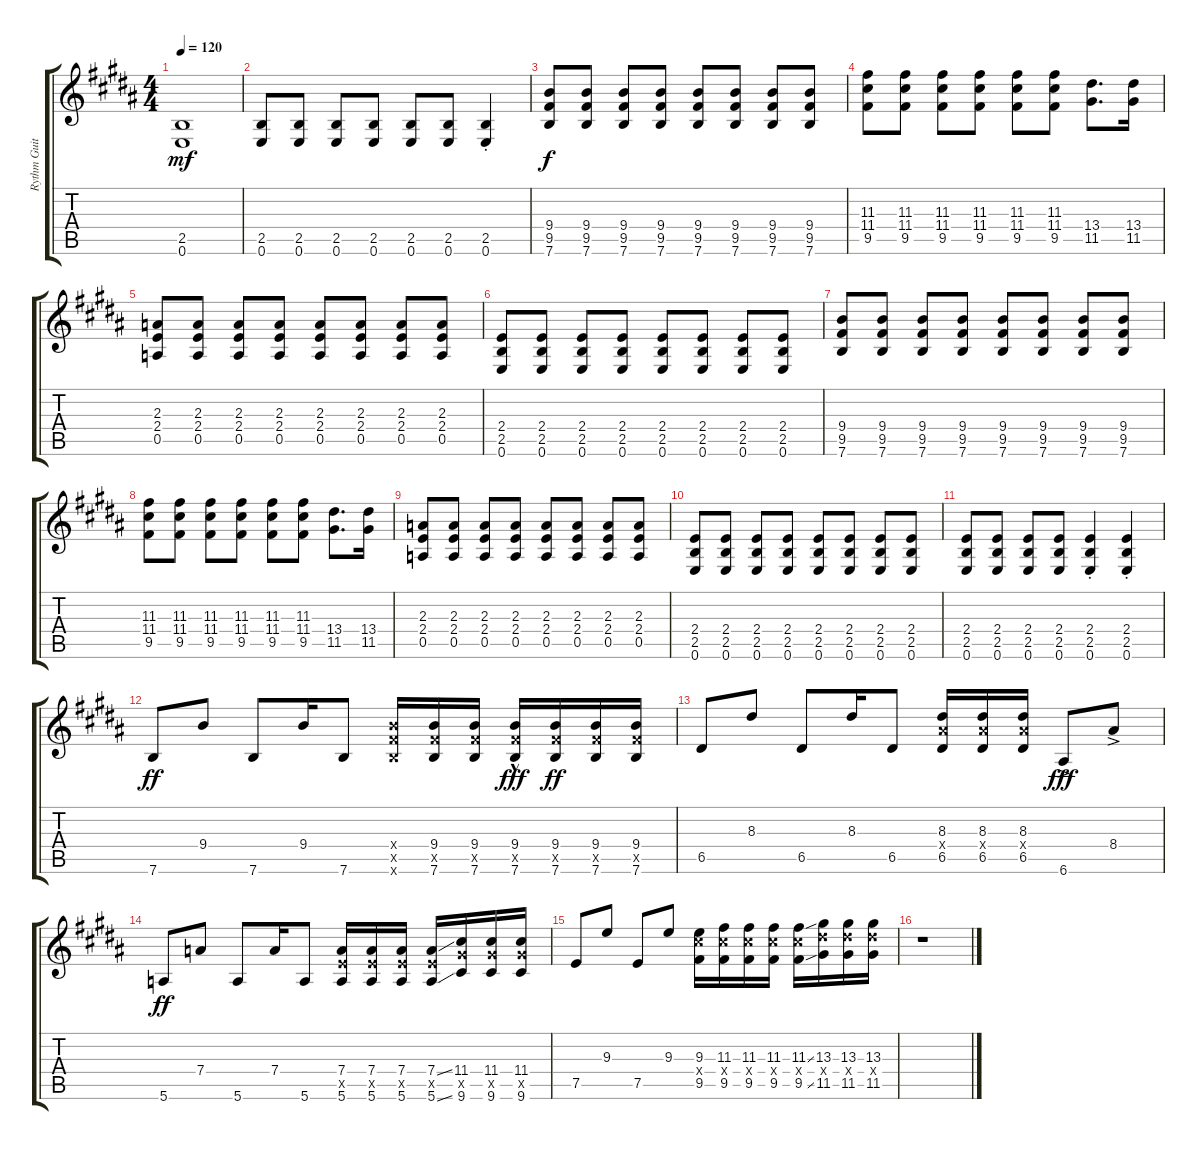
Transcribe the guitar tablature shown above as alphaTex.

\track ("Rythm Guitar" "Rythm Guit") {instrument distortionguitar}
\staff {score tabs}
\tuning (E4 B3 G3 D3 A2 E2) {hide}
\ts (4 4)
\tempo 120
\clef g2
\ks g#minor
(2.5 0.6).1{dy mf} |
(2.5 0.6).8 (2.5 0.6).8 (2.5 0.6).8 (2.5 0.6).8 (2.5 0.6).8 (2.5 0.6).8 (2.5{st} 0.6{st}).4 |
\ks b
(9.4 9.5 7.6).8{dy f} (9.4 9.5 7.6).8 (9.4 9.5 7.6).8 (9.4 9.5 7.6).8 (9.4 9.5 7.6).8 (9.4 9.5 7.6).8 (9.4 9.5 7.6).8 (9.4 9.5 7.6).8 |
\ks g#minor
(11.3 11.4 9.5).8 (11.3 11.4 9.5).8 (11.3 11.4 9.5).8 (11.3 11.4 9.5).8 (11.3 11.4 9.5).8 (11.3 11.4 9.5).8 (13.4 11.5).8{d} (13.4 11.5).16 |
(2.3 2.4 0.5).8 (2.3 2.4 0.5).8 (2.3 2.4 0.5).8 (2.3 2.4 0.5).8 (2.3 2.4 0.5).8 (2.3 2.4 0.5).8 (2.3 2.4 0.5).8 (2.3 2.4 0.5).8 |
(2.4 2.5 0.6).8 (2.4 2.5 0.6).8 (2.4 2.5 0.6).8 (2.4 2.5 0.6).8 (2.4 2.5 0.6).8 (2.4 2.5 0.6).8 (2.4 2.5 0.6).8 (2.4 2.5 0.6).8 |
\ks b
(9.4 9.5 7.6).8 (9.4 9.5 7.6).8 (9.4 9.5 7.6).8 (9.4 9.5 7.6).8 (9.4 9.5 7.6).8 (9.4 9.5 7.6).8 (9.4 9.5 7.6).8 (9.4 9.5 7.6).8 |
\ks g#minor
(11.3 11.4 9.5).8 (11.3 11.4 9.5).8 (11.3 11.4 9.5).8 (11.3 11.4 9.5).8 (11.3 11.4 9.5).8 (11.3 11.4 9.5).8 (13.4 11.5).8{d} (13.4 11.5).16 |
(2.3 2.4 0.5).8 (2.3 2.4 0.5).8 (2.3 2.4 0.5).8 (2.3 2.4 0.5).8 (2.3 2.4 0.5).8 (2.3 2.4 0.5).8 (2.3 2.4 0.5).8 (2.3 2.4 0.5).8 |
(2.4 2.5 0.6).8 (2.4 2.5 0.6).8 (2.4 2.5 0.6).8 (2.4 2.5 0.6).8 (2.4 2.5 0.6).8 (2.4 2.5 0.6).8 (2.4 2.5 0.6).8 (2.4 2.5 0.6).8 |
(2.4 2.5 0.6).8 (2.4 2.5 0.6).8 (2.4 2.5 0.6).8 (2.4 2.5 0.6).8 (2.4{st} 2.5{st} 0.6{st}).4 (2.4{st} 2.5{st} 0.6{st}).4 |
\ks b
7.6.8{dy ff} 9.4.8 7.6.8 9.4.16 7.6.8 (9.4{x} 9.5{x} 7.6{x}).16 (9.4 9.5{x} 7.6).16 (9.4 9.5{x} 7.6).16 (9.4{hac} 9.5{hac x} 7.6{hac}).16{dy fff} (9.4 9.5{x} 7.6).16{dy ff} (9.4 9.5{x} 7.6).16 (9.4 9.5{x} 7.6).16 |
\ks g#minor
6.5.8 8.3.8 6.5.8 8.3.16 6.5.8 (8.3 8.4{x} 6.5).16 (8.3 8.4{x} 6.5).16 (8.3 8.4{x} 6.5).16 6.6{ac}.8{dy fff} 8.4{ac}.8 |
5.6.8{dy ff} 7.4.8 5.6.8 7.4.16 5.6.8 (7.4 7.5{x} 5.6).16 (7.4 7.5{x} 5.6).16 (7.4 7.5{x} 5.6).16 (7.4{ss} 7.5{x} 5.6{ss}).16 (11.4 11.5{x} 9.6).16 (11.4 11.5{x} 9.6).16 (11.4 11.5{x} 9.6).16 |
7.5.8 9.3.8 7.5.8 9.3.8 (9.3 11.4{x} 9.5).16 (11.3 11.4{x} 9.5).16 (11.3 11.4{x} 9.5).16 (11.3 11.4{x} 9.5).16 (11.3{ss} 11.4{x} 9.5{ss}).16 (13.3 13.4{x} 11.5).16 (13.3 13.4{x} 11.5).16 (13.3 13.4{x} 11.5).16 |
\ks b
r.1
